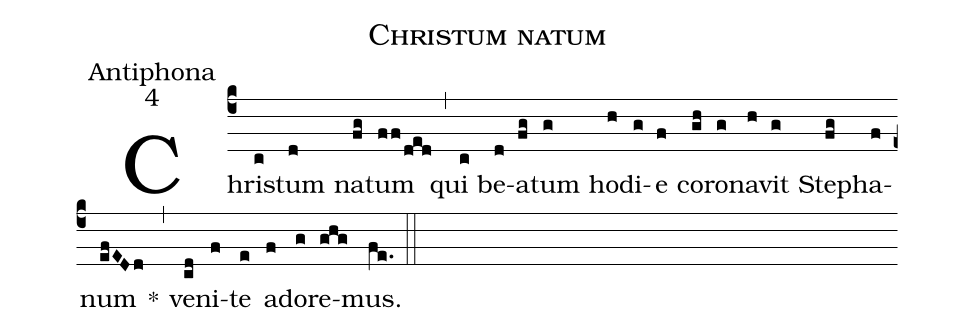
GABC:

name:Christum natum;
office-part:Antiphona;
mode:4;
%%
(c4) Chri(c)stum(d) na(fg)tum(ff/ded) (,) qui(c) be(d)a(fg)tum(g) ho(h)di(g)e(f) co(gh)ro(g)na(h)vit(g) Ste(fg)pha(f)num(efED/d) *(,) ve(cd)ni(f)te(e) a(f)do(g)re(ghg)mus.(fe.) (::)
